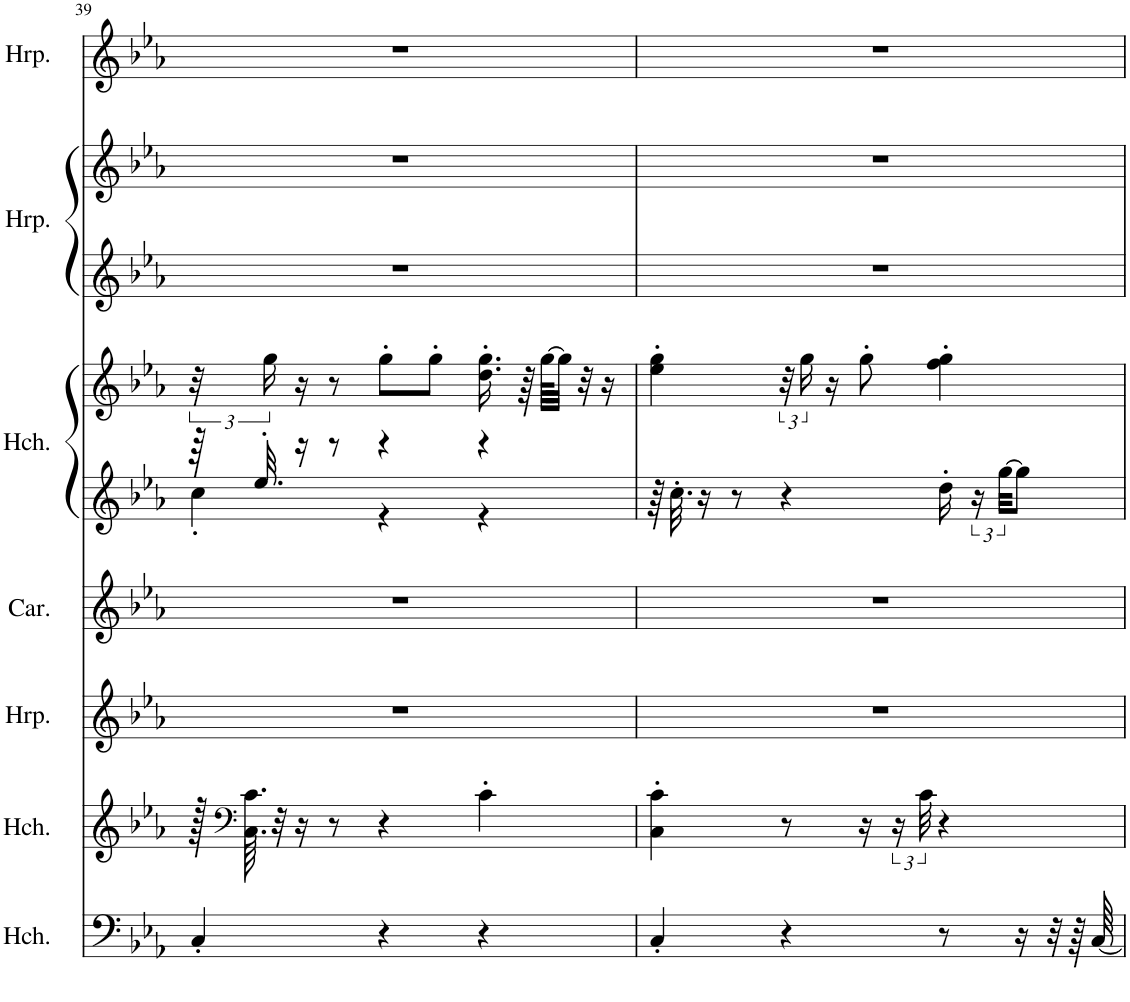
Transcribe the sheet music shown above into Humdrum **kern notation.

**kern	**kern	**kern	**kern	**kern	**kern	**kern	**kern	**kern
*part7	*part6	*part5	*part4	*part3	*part3	*part2	*part2	*part1
*staff9	*staff8	*staff7	*staff6	*staff5	*staff4	*staff3	*staff2	*staff1
*I"羽管键琴, HARPSILEFT	*I"羽管键琴, HARPSIRIGHT	*I"竖琴, HARPRIGHT	*I"钟琴, bell	*I"羽管键琴, HARPSI	*	*I"竖琴, HARPCTR	*	*I"竖琴, HARPLEFT
*	*	*I'Hrp.	*	*	*	*I'Hrp.	*	*I'Hrp.
!!LO:PB:g=z
*clefF4	*clefG2	*clefG2	*clefG2	*clefG2	*clefG2	*clefG2	*clefG2	*clefG2
*k[b-e-a-]	*k[b-e-a-]	*k[b-e-a-]	*k[b-e-a-]	*k[b-e-a-]	*k[b-e-a-]	*k[b-e-a-]	*k[b-e-a-]	*k[b-e-a-]
*M3/4	*M3/4	*M3/4	*M3/4	*M3/4	*M3/4	*M3/4	*M3/4	*M3/4
=39	=39	=39	=39	=39	=39	=39	=39	=39
*	*	*	*	*^	*	*	*	*
4C'/	128r	2.r	2.r	64r	4cc'\	48r	2.r	2.r	2.r
*	*clefF4	*	*	*	*	*	*	*	*
.	64.C\ 64.c\	.	.	.	.	.	.	.	.
.	.	.	.	32.ee-'/	.	.	.	.	.
.	.	.	.	.	.	24gg\	.	.	.
.	32r	.	.	.	.	.	.	.	.
.	16r	.	.	16r	.	16r	.	.	.
.	8r	.	.	8r	.	8r	.	.	.
4r	4r	.	.	4r	4r	8gg'\L	.	.	.
.	.	.	.	.	.	8gg'\J	.	.	.
4r	4c'\	.	.	4r	4r	16.dd\' 16.gg\'	.	.	.
.	.	.	.	.	.	64r	.	.	.
.	.	.	.	.	.	[64gg\KLLL	.	.	.
.	.	.	.	.	.	32gg\JJJ]	.	.	.
.	.	.	.	.	.	32r	.	.	.
.	.	.	.	.	.	16r	.	.	.
*	*	*	*	*v	*v	*	*	*	*
=40	=40	=40	=40	=40	=40	=40	=40	=40
4C'/	4C\' 4c\'	2.r	2.r	64r	4ee-\' 4gg\'	2.r	2.r	2.r
.	.	.	.	32.cc'\	.	.	.	.
.	.	.	.	16r	.	.	.	.
.	.	.	.	8r	.	.	.	.
4r	8r	.	.	4r	48r	.	.	.
.	.	.	.	.	24gg\	.	.	.
.	.	.	.	.	16r	.	.	.
.	16r	.	.	.	8gg'\	.	.	.
.	24r	.	.	.	.	.	.	.
.	48c\	.	.	.	.	.	.	.
8r	4r	.	.	16dd'\	4ff\' 4gg\'	.	.	.
.	.	.	.	24r	.	.	.	.
.	.	.	.	[48gg\KKL	.	.	.	.
16r	.	.	.	8gg\J]	.	.	.	.
32r	.	.	.	.	.	.	.	.
64r	.	.	.	.	.	.	.	.
[64C/	.	.	.	.	.	.	.	.
=	=	=	=	=	=	=	=	=
*-	*-	*-	*-	*-	*-	*-	*-	*-
